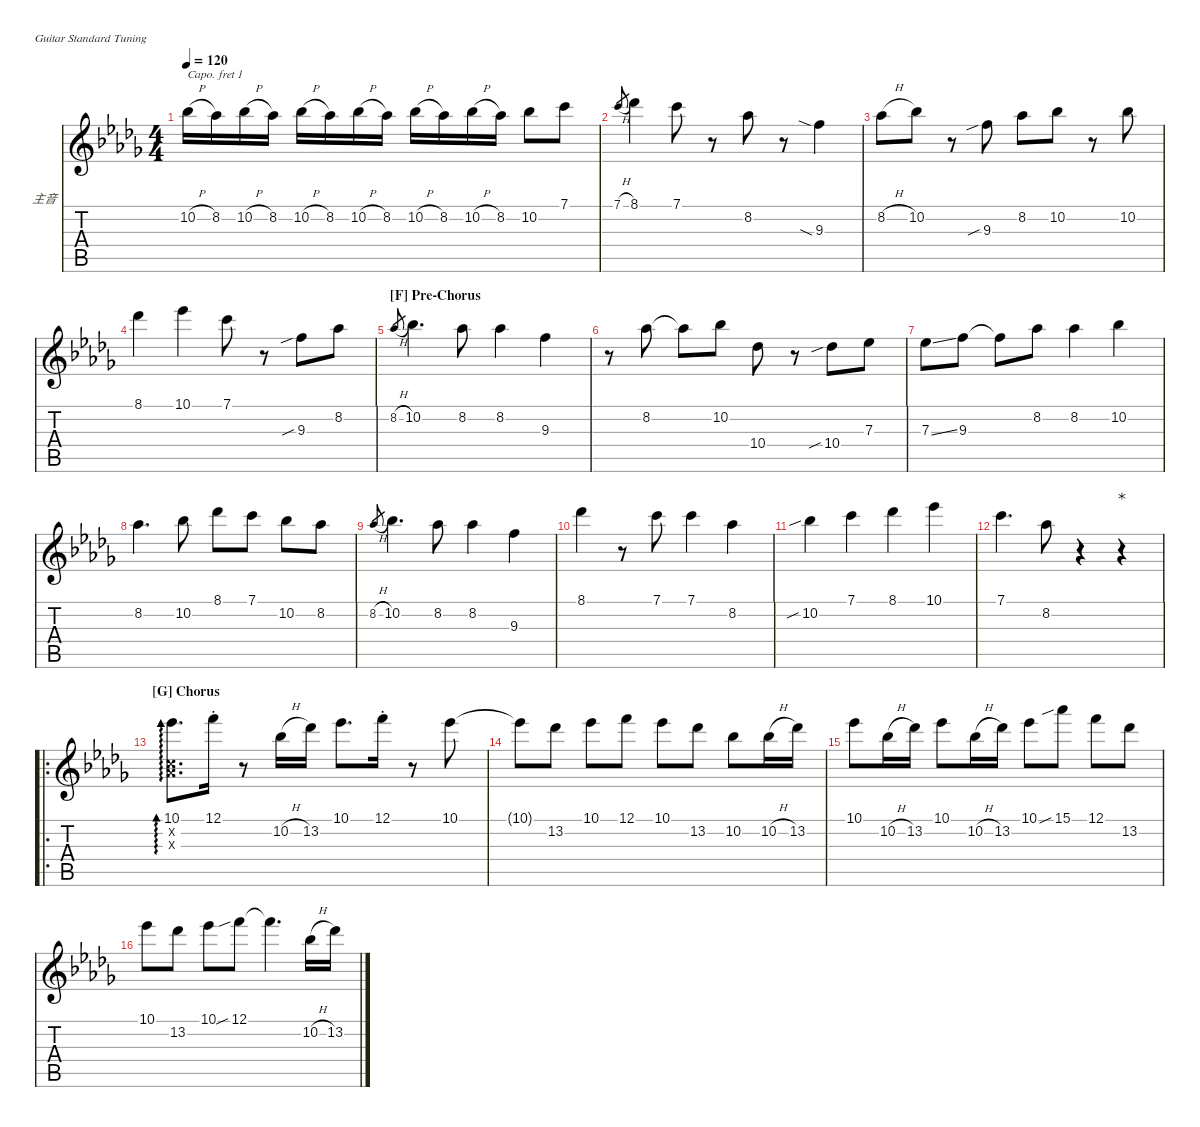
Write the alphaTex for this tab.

\defaultSystemsLayout 4
\hideDynamics
\bracketExtendMode nobrackets
\firstSystemTrackNameOrientation horizontal
\extendBarLines
\chordDiagramsInScore
\track ("主音" "主音") {instrument acousticguitarsteel}
\staff {score tabs}
\capo 1
\tuning (E4 B3 G3 D3 A2 E2)
\ts (4 4)
\scale
0.242903
\tempo 120
\accidentals auto
\clef g2
\ottava regular
\simile none
\ks db
10.2{h acc b}.16{dy mf beam Down} 8.2{acc b}.16{beam Down} 10.2{h acc b}.16{beam Down} 8.2{acc b}.16{beam Down} 10.2{h acc b}.16{beam Down} 8.2{acc b}.16{beam Down} 10.2{h acc b}.16{beam Down} 8.2{acc b}.16{beam Down} 10.2{h acc b}.16{beam Down} 8.2{acc b}.16{beam Down} 10.2{h acc b}.16{beam Down} 8.2{acc b}.16{beam Down} 10.2{acc b}.8{beam Down} 7.1{acc forcenatural}.8{beam Down} |
\scale
0.242903 7.1{h acc forcenatural}.8{gr beam Up} 8.1{acc b}.4{beam Down} 7.1{acc forcenatural}.8{beam Down} r.8{beam Down} 8.2{acc b}.8{beam Down} r.8{beam Down} 9.3{sia acc forcenatural}.4{beam Down} |
\scale
0.271292 8.2{h acc b}.8{beam Down} 10.2{acc b}.8{beam Down} r.8{beam Down} 9.3{sib acc forcenatural}.8{beam Down} 8.2{acc b}.8{beam Down} 10.2{acc b}.8{beam Down} r.8{beam Down} 10.2{acc b}.8{beam Down} |
\scale
0.242903 8.1{acc b}.4{beam Down} 10.1{acc b}.4{beam Down} 7.1{acc forcenatural}.8{beam Down} r.8{beam Down} 9.3{sib acc forcenatural}.8{beam Down} 8.2{acc b}.8{beam Down} |
\section ("F" "Pre-Chorus")
\scale
0.242903 8.2{h acc b}.8{gr beam Up} 10.2{acc b}.4{d beam Down} 8.2{acc b}.8{beam Down} 8.2{acc b}.4{beam Down} 9.3{acc forcenatural}.4{beam Down} |
\scale
0.242903 r.8{beam Down} 8.2{acc b}.8{beam Down} 8.2{t acc b}.8{beam Down} 10.2{acc b}.8{beam Down} 10.4{acc b}.8{beam Down} r.8{beam Down} 10.4{sib acc b}.8{beam Down} 7.3{acc b}.8{beam Down} |
\scale
0.271292 7.3{ss acc b}.8{beam Down} 9.3{acc forcenatural}.8{beam Down} 9.3{t acc forcenatural}.8{beam Down} 8.2{acc b}.8{beam Down} 8.2{acc b}.4{beam Down} 10.2{acc b}.4{beam Down} |
\scale
0.242903 8.2{acc b}.4{d beam Down} 10.2{acc b}.8{beam Down} 8.1{acc b}.8{beam Down} 7.1{acc forcenatural}.8{beam Down} 10.2{acc b}.8{beam Down} 8.2{acc b}.8{beam Down} |
\scale
0.242903 8.2{h acc b}.8{gr beam Up} 10.2{acc b}.4{d beam Down} 8.2{acc b}.8{beam Down} 8.2{acc b}.4{beam Down} 9.3{acc forcenatural}.4{beam Down} |
\scale
0.242903 8.1{acc b}.4{beam Down} r.8{beam Down} 7.1{acc forcenatural}.8{beam Down} 7.1{acc forcenatural}.4{beam Down} 8.2{acc b}.4{beam Down} |
\scale
0.271292 10.2{sib acc b}.4{beam Down} 7.1{acc forcenatural}.4{beam Down} 8.1{acc b}.4{beam Down} 10.1{acc b}.4{beam Down} |
\scale
0.242903 7.1{acc forcenatural}.4{d beam Down} 8.2{acc b}.8{beam Down} r.4{beam Down} r.4{glpf beam Down} |
\ro
\section ("G" "Chorus")
\scale
0.242903 (10.1{acc b} 0.2{x acc forcenatural} 0.3{x acc b}).8{d ad 30 beam Down} 12.1{st acc forcenatural}.16{beam Down} r.8{beam Down} 10.2{h acc b}.16{beam Down} 13.2{acc b}.16{beam Down} 10.1{acc b}.8{d beam Down} 12.1{st acc forcenatural}.16{beam Down} r.8{beam Down} 10.1{acc b}.8{beam Down} |
\scale
0.242903 10.1{t acc b}.8{beam Down} 13.2{acc b}.8{beam Down} 10.1{acc b}.8{beam Down} 12.1{acc forcenatural}.8{beam Down} 10.1{acc b}.8{beam Down} 13.2{acc b}.8{beam Down} 10.2{acc b}.8{beam Down} 10.2{h acc b}.16{beam Down} 13.2{acc b}.16{beam Down} |
\scale
0.271292 10.1{acc b}.8{beam Down} 10.2{h acc b}.16{beam Down} 13.2{acc b}.16{beam Down} 10.1{acc b}.8{beam Down} 10.2{h acc b}.16{beam Down} 13.2{acc b}.16{beam Down} 10.1{acc b}.8{beam Down} 15.1{sib acc b}.8{beam Down} 12.1{acc forcenatural}.8{beam Down} 13.2{acc b}.8{beam Down} |
\scale
0.242903 10.1{acc b}.8{beam Down} 13.2{acc b}.8{beam Down} 10.1{acc b}.8{beam Down} 12.1{sib acc forcenatural}.8{beam Down} 12.1{t acc forcenatural}.4{d beam Down} 10.2{h acc b}.16{beam Down} 13.2{acc b}.16{beam Down}
